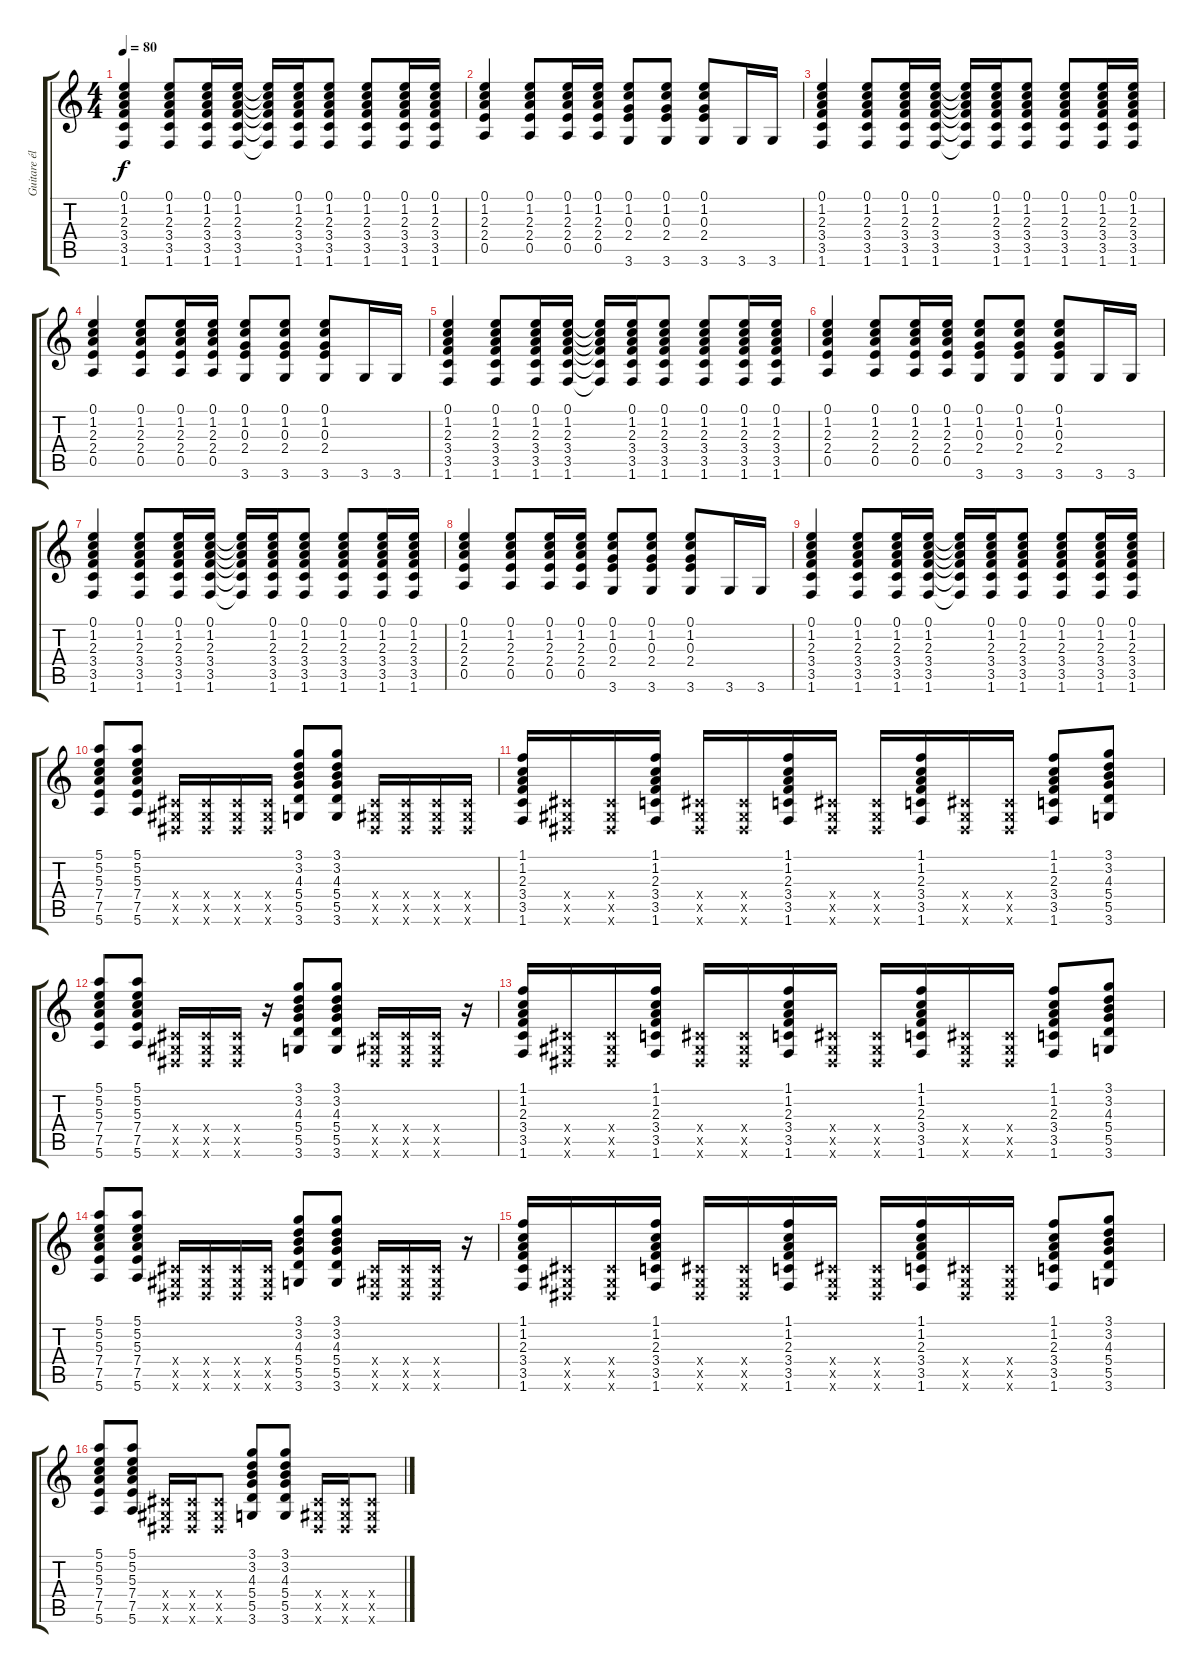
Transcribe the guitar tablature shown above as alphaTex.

\track ("Guitare électrique" "Guitare él") {instrument electricguitarclean}
\staff {score tabs}
\tuning (E4 B3 G3 D3 A2 E2) {hide}
\ts (4 4)
\tempo 80
\clef g2
\ks c
(0.1 1.2 2.3 3.4 3.5 1.6).4{dy f} (0.1 1.2 2.3 3.4 3.5 1.6).8 (0.1 1.2 2.3 3.4 3.5 1.6).16 (0.1 1.2 2.3 3.4 3.5 1.6).16 (0.1{t} 1.2{t} 2.3{t} 3.4{t} 3.5{t} 1.6{t}).16 (0.1 1.2 2.3 3.4 3.5 1.6).16 (0.1 1.2 2.3 3.4 3.5 1.6).8 (0.1 1.2 2.3 3.4 3.5 1.6).8 (0.1 1.2 2.3 3.4 3.5 1.6).16 (0.1 1.2 2.3 3.4 3.5 1.6).16 |
(0.1 1.2 2.3 2.4 0.5).4 (0.1 1.2 2.3 2.4 0.5).8 (0.1 1.2 2.3 2.4 0.5).16 (0.1 1.2 2.3 2.4 0.5).16 (0.1 1.2 0.3 2.4 3.6).8 (0.1 1.2 0.3 2.4 3.6).8 (0.1 1.2 0.3 2.4 3.6).8 3.6.16 3.6.16 |
(0.1 1.2 2.3 3.4 3.5 1.6).4 (0.1 1.2 2.3 3.4 3.5 1.6).8 (0.1 1.2 2.3 3.4 3.5 1.6).16 (0.1 1.2 2.3 3.4 3.5 1.6).16 (0.1{t} 1.2{t} 2.3{t} 3.4{t} 3.5{t} 1.6{t}).16 (0.1 1.2 2.3 3.4 3.5 1.6).16 (0.1 1.2 2.3 3.4 3.5 1.6).8 (0.1 1.2 2.3 3.4 3.5 1.6).8 (0.1 1.2 2.3 3.4 3.5 1.6).16 (0.1 1.2 2.3 3.4 3.5 1.6).16 |
(0.1 1.2 2.3 2.4 0.5).4 (0.1 1.2 2.3 2.4 0.5).8 (0.1 1.2 2.3 2.4 0.5).16 (0.1 1.2 2.3 2.4 0.5).16 (0.1 1.2 0.3 2.4 3.6).8 (0.1 1.2 0.3 2.4 3.6).8 (0.1 1.2 0.3 2.4 3.6).8 3.6.16 3.6.16 |
(0.1 1.2 2.3 3.4 3.5 1.6).4 (0.1 1.2 2.3 3.4 3.5 1.6).8 (0.1 1.2 2.3 3.4 3.5 1.6).16 (0.1 1.2 2.3 3.4 3.5 1.6).16 (0.1{t} 1.2{t} 2.3{t} 3.4{t} 3.5{t} 1.6{t}).16 (0.1 1.2 2.3 3.4 3.5 1.6).16 (0.1 1.2 2.3 3.4 3.5 1.6).8 (0.1 1.2 2.3 3.4 3.5 1.6).8 (0.1 1.2 2.3 3.4 3.5 1.6).16 (0.1 1.2 2.3 3.4 3.5 1.6).16 |
(0.1 1.2 2.3 2.4 0.5).4 (0.1 1.2 2.3 2.4 0.5).8 (0.1 1.2 2.3 2.4 0.5).16 (0.1 1.2 2.3 2.4 0.5).16 (0.1 1.2 0.3 2.4 3.6).8 (0.1 1.2 0.3 2.4 3.6).8 (0.1 1.2 0.3 2.4 3.6).8 3.6.16 3.6.16 |
(0.1 1.2 2.3 3.4 3.5 1.6).4 (0.1 1.2 2.3 3.4 3.5 1.6).8 (0.1 1.2 2.3 3.4 3.5 1.6).16 (0.1 1.2 2.3 3.4 3.5 1.6).16 (0.1{t} 1.2{t} 2.3{t} 3.4{t} 3.5{t} 1.6{t}).16 (0.1 1.2 2.3 3.4 3.5 1.6).16 (0.1 1.2 2.3 3.4 3.5 1.6).8 (0.1 1.2 2.3 3.4 3.5 1.6).8 (0.1 1.2 2.3 3.4 3.5 1.6).16 (0.1 1.2 2.3 3.4 3.5 1.6).16 |
(0.1 1.2 2.3 2.4 0.5).4 (0.1 1.2 2.3 2.4 0.5).8 (0.1 1.2 2.3 2.4 0.5).16 (0.1 1.2 2.3 2.4 0.5).16 (0.1 1.2 0.3 2.4 3.6).8 (0.1 1.2 0.3 2.4 3.6).8 (0.1 1.2 0.3 2.4 3.6).8 3.6.16 3.6.16 |
(0.1 1.2 2.3 3.4 3.5 1.6).4 (0.1 1.2 2.3 3.4 3.5 1.6).8 (0.1 1.2 2.3 3.4 3.5 1.6).16 (0.1 1.2 2.3 3.4 3.5 1.6).16 (0.1{t} 1.2{t} 2.3{t} 3.4{t} 3.5{t} 1.6{t}).16 (0.1 1.2 2.3 3.4 3.5 1.6).16 (0.1 1.2 2.3 3.4 3.5 1.6).8 (0.1 1.2 2.3 3.4 3.5 1.6).8 (0.1 1.2 2.3 3.4 3.5 1.6).16 (0.1 1.2 2.3 3.4 3.5 1.6).16 |
(5.1 5.2 5.3 7.4 7.5 5.6).8 (5.1 5.2 5.3 7.4 7.5 5.6).8 (-1.4{x} -1.5{x} -1.6{x}).16 (-1.4{x} -1.5{x} -1.6{x}).16 (-1.4{x} -1.5{x} -1.6{x}).16 (-1.4{x} -1.5{x} -1.6{x}).16 (3.1 3.2 4.3 5.4 5.5 3.6).8 (3.1 3.2 4.3 5.4 5.5 3.6).8 (-1.4{x} -1.5{x} -1.6{x}).16 (-1.4{x} -1.5{x} -1.6{x}).16 (-1.4{x} -1.5{x} -1.6{x}).16 (-1.4{x} -1.5{x} -1.6{x}).16 |
(1.1 1.2 2.3 3.4 3.5 1.6).16 (-1.4{x} -1.5{x} -1.6{x}).16 (-1.4{x} -1.5{x} -1.6{x}).16 (1.1 1.2 2.3 3.4 3.5 1.6).16 (-1.4{x} -1.5{x} -1.6{x}).16 (-1.4{x} -1.5{x} -1.6{x}).16 (1.1 1.2 2.3 3.4 3.5 1.6).16 (-1.4{x} -1.5{x} -1.6{x}).16 (-1.4{x} -1.5{x} -1.6{x}).16 (1.1 1.2 2.3 3.4 3.5 1.6).16 (-1.4{x} -1.5{x} -1.6{x}).16 (-1.4{x} -1.5{x} -1.6{x}).16 (1.1 1.2 2.3 3.4 3.5 1.6).8 (3.1 3.2 4.3 5.4 5.5 3.6).8 |
(5.1 5.2 5.3 7.4 7.5 5.6).8 (5.1 5.2 5.3 7.4 7.5 5.6).8 (-1.4{x} -1.5{x} -1.6{x}).16 (-1.4{x} -1.5{x} -1.6{x}).16 (-1.4{x} -1.5{x} -1.6{x}).16 r.16 (3.1 3.2 4.3 5.4 5.5 3.6).8 (3.1 3.2 4.3 5.4 5.5 3.6).8 (-1.4{x} -1.5{x} -1.6{x}).16 (-1.4{x} -1.5{x} -1.6{x}).16 (-1.4{x} -1.5{x} -1.6{x}).16 r.16 |
(1.1 1.2 2.3 3.4 3.5 1.6).16 (-1.4{x} -1.5{x} -1.6{x}).16 (-1.4{x} -1.5{x} -1.6{x}).16 (1.1 1.2 2.3 3.4 3.5 1.6).16 (-1.4{x} -1.5{x} -1.6{x}).16 (-1.4{x} -1.5{x} -1.6{x}).16 (1.1 1.2 2.3 3.4 3.5 1.6).16 (-1.4{x} -1.5{x} -1.6{x}).16 (-1.4{x} -1.5{x} -1.6{x}).16 (1.1 1.2 2.3 3.4 3.5 1.6).16 (-1.4{x} -1.5{x} -1.6{x}).16 (-1.4{x} -1.5{x} -1.6{x}).16 (1.1 1.2 2.3 3.4 3.5 1.6).8 (3.1 3.2 4.3 5.4 5.5 3.6).8 |
(5.1 5.2 5.3 7.4 7.5 5.6).8 (5.1 5.2 5.3 7.4 7.5 5.6).8 (-1.4{x} -1.5{x} -1.6{x}).16 (-1.4{x} -1.5{x} -1.6{x}).16 (-1.4{x} -1.5{x} -1.6{x}).16 (-1.4{x} -1.5{x} -1.6{x}).16 (3.1 3.2 4.3 5.4 5.5 3.6).8 (3.1 3.2 4.3 5.4 5.5 3.6).8 (-1.4{x} -1.5{x} -1.6{x}).16 (-1.4{x} -1.5{x} -1.6{x}).16 (-1.4{x} -1.5{x} -1.6{x}).16 r.16 |
(1.1 1.2 2.3 3.4 3.5 1.6).16 (-1.4{x} -1.5{x} -1.6{x}).16 (-1.4{x} -1.5{x} -1.6{x}).16 (1.1 1.2 2.3 3.4 3.5 1.6).16 (-1.4{x} -1.5{x} -1.6{x}).16 (-1.4{x} -1.5{x} -1.6{x}).16 (1.1 1.2 2.3 3.4 3.5 1.6).16 (-1.4{x} -1.5{x} -1.6{x}).16 (-1.4{x} -1.5{x} -1.6{x}).16 (1.1 1.2 2.3 3.4 3.5 1.6).16 (-1.4{x} -1.5{x} -1.6{x}).16 (-1.4{x} -1.5{x} -1.6{x}).16 (1.1 1.2 2.3 3.4 3.5 1.6).8 (3.1 3.2 4.3 5.4 5.5 3.6).8 |
(5.1 5.2 5.3 7.4 7.5 5.6).8 (5.1 5.2 5.3 7.4 7.5 5.6).8 (-1.4{x} -1.5{x} -1.6{x}).16 (-1.4{x} -1.5{x} -1.6{x}).16 (-1.4{x} -1.5{x} -1.6{x}).8 (3.1 3.2 4.3 5.4 5.5 3.6).8 (3.1 3.2 4.3 5.4 5.5 3.6).8 (-1.4{x} -1.5{x} -1.6{x}).16 (-1.4{x} -1.5{x} -1.6{x}).16 (-1.4{x} -1.5{x} -1.6{x}).8
